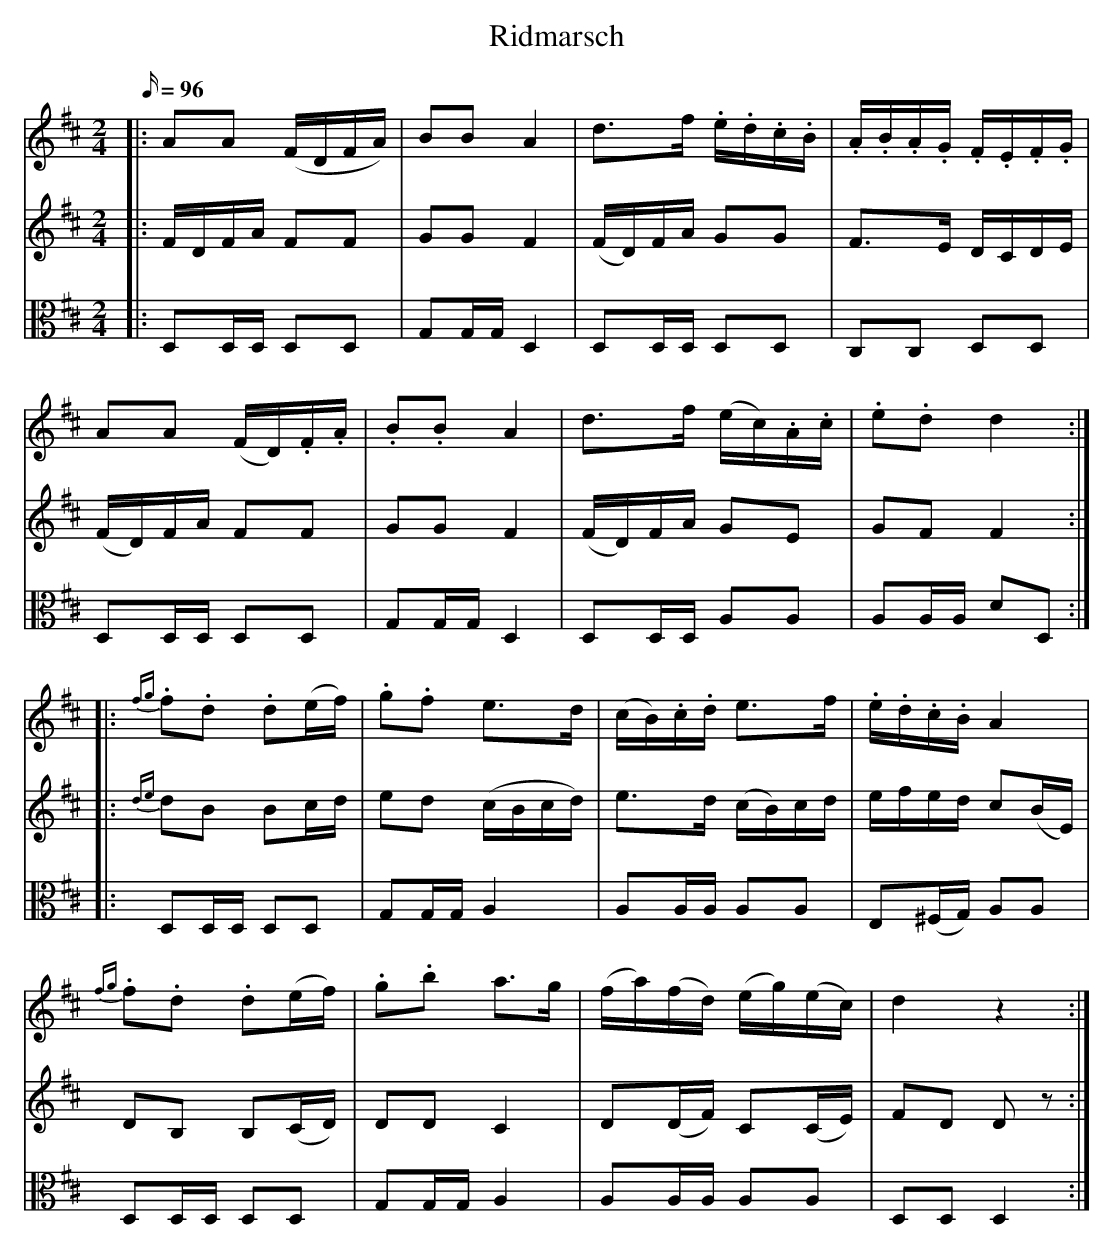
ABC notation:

X:1
T: Ridmarsch
M: 2/4
L: 1/16
Q: 96
K: D
V: 1
|: A2A2 (FDFA) | B2B2 A4 | d2>f2 .e.d.c.B | .A.B.A.G .F.E.F.G |
A2A2 (FD).F.A | .B2.B2 A4 | d2>f2 (ec).A.c | .e2.d2 d4 :|
|: {fg}.f2.d2 .d2(ef) | .g2.f2 e2>d2 | (cB).c.d e2>f2 | .e.d.c.B A4 |
{fg}.f2.d2 .d2(ef) | .g2.b2 a2>g2 | (fa)(fd) (eg)(ec) | d4 z4 :|
V: 2
|: FDFA F2F2 | G2G2 F4 | (FD)FA G2G2 | F2>E2 DCDE |
(FD)FA F2F2 | G2G2 F4 | (FD)FA G2E2 | G2F2 F4 :|
|: {de}d2B2 B2cd | e2d2 (cBcd) | e2>d2 (cB)cd | efed c2(BE) |
D2B,2 B,2(CD) | D2D2 C4 | D2(DF) C2(CE) | F2D2 D2z2 :|
V: 3
K: alto
|: D,2D,D, D,2D,2 | G,2G,G, D,4 | D,2D,D, D,2D,2 | C,2C,2 D,2D,2 |
D,2D,D, D,2D,2 | G,2G,G, D,4 | D,2D,D, A,2A,2 | A,2A,A, D2D,2 :|
|:  D,2D,D, D,2D,2 | G,2G,G, A,4 | A,2A,A, A,2A,2 | E,2(^F,G,) A,2A,2 |
D,2D,D, D,2D,2 | G,2G,G, A,4 | A,2A,A, A,2A,2 | D,2D,2 D,4 :|
